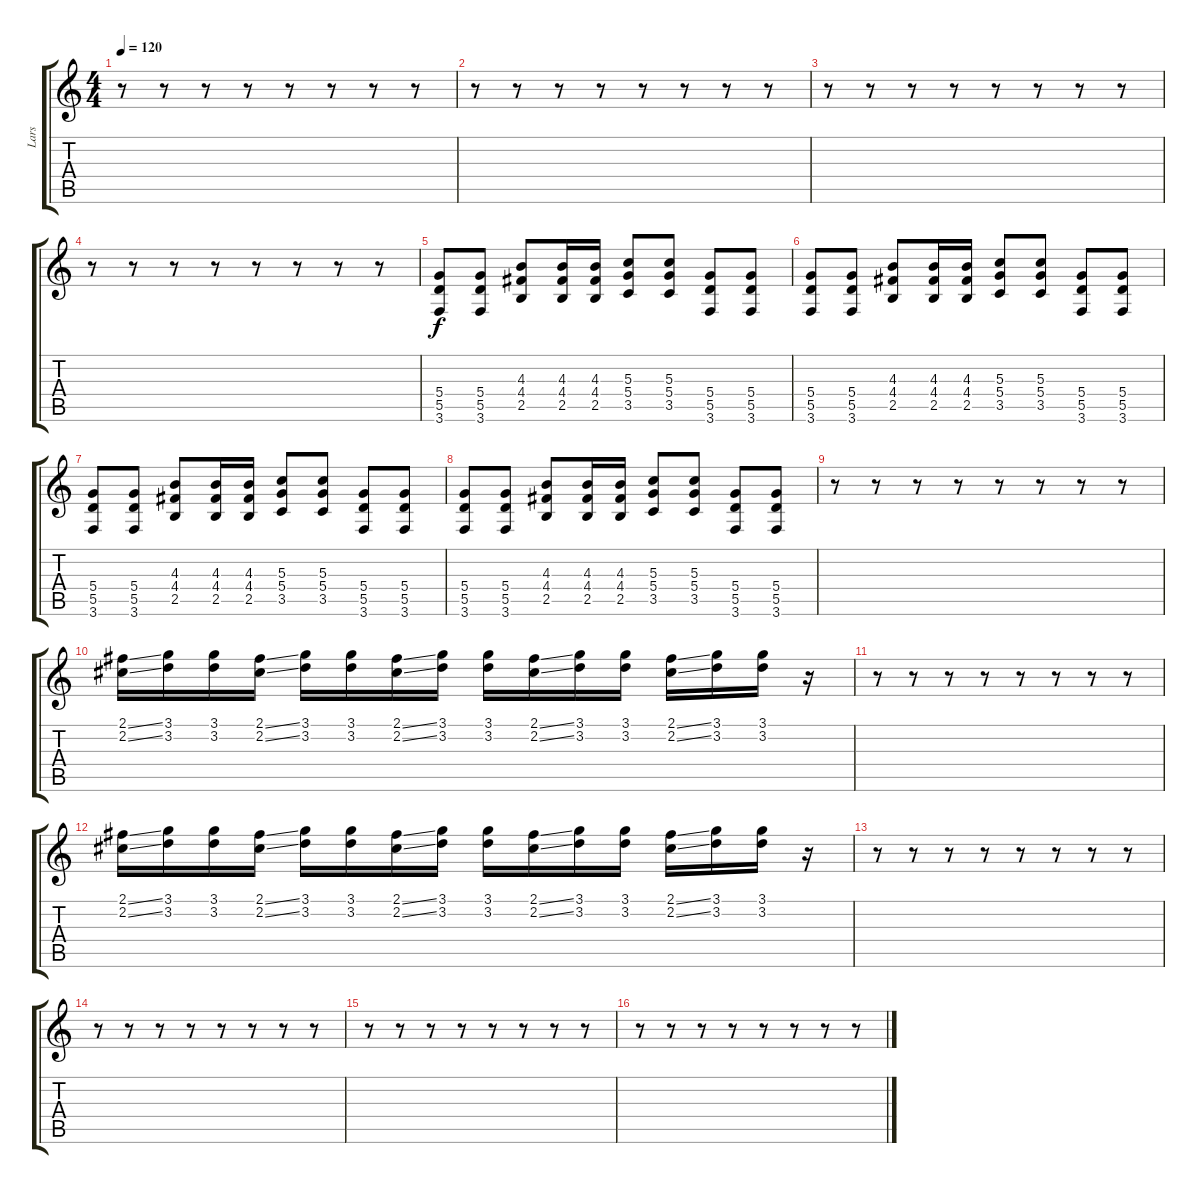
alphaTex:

\track ("Lars" "Lars") {instrument distortionguitar}
\staff {score tabs}
\tuning (E4 B3 G3 D3 A2 D2) {hide}
\ts (4 4)
\tempo 120
\clef g2
\ks c
r.8{dy f} r.8 r.8 r.8 r.8 r.8 r.8 r.8 |
r.8 r.8 r.8 r.8 r.8 r.8 r.8 r.8 |
r.8 r.8 r.8 r.8 r.8 r.8 r.8 r.8 |
r.8 r.8 r.8 r.8 r.8 r.8 r.8 r.8 |
(5.4 5.5 3.6).8{instrument distortionguitar} (5.4 5.5 3.6).8 (4.3 4.4 2.5).8 (4.3 4.4 2.5).16 (4.3 4.4 2.5).16 (5.3 5.4 3.5).8 (5.3 5.4 3.5).8 (5.4 5.5 3.6).8 (5.4 5.5 3.6).8 |
(5.4 5.5 3.6).8 (5.4 5.5 3.6).8 (4.3 4.4 2.5).8 (4.3 4.4 2.5).16 (4.3 4.4 2.5).16 (5.3 5.4 3.5).8 (5.3 5.4 3.5).8 (5.4 5.5 3.6).8 (5.4 5.5 3.6).8 |
(5.4 5.5 3.6).8 (5.4 5.5 3.6).8 (4.3 4.4 2.5).8 (4.3 4.4 2.5).16 (4.3 4.4 2.5).16 (5.3 5.4 3.5).8 (5.3 5.4 3.5).8 (5.4 5.5 3.6).8 (5.4 5.5 3.6).8 |
(5.4 5.5 3.6).8 (5.4 5.5 3.6).8 (4.3 4.4 2.5).8 (4.3 4.4 2.5).16 (4.3 4.4 2.5).16 (5.3 5.4 3.5).8 (5.3 5.4 3.5).8 (5.4 5.5 3.6).8 (5.4 5.5 3.6).8 |
r.8 r.8 r.8 r.8 r.8 r.8 r.8 r.8 |
(2.1{ss} 2.2{ss}).16 (3.1 3.2).16 (3.1 3.2).16 (2.1{ss} 2.2{ss}).16 (3.1 3.2).16 (3.1 3.2).16 (2.1{ss} 2.2{ss}).16 (3.1 3.2).16 (3.1 3.2).16 (2.1{ss} 2.2{ss}).16 (3.1 3.2).16 (3.1 3.2).16 (2.1{ss} 2.2{ss}).16 (3.1 3.2).16 (3.1 3.2).16 r.16 |
r.8 r.8 r.8 r.8 r.8 r.8 r.8 r.8 |
(2.1{ss} 2.2{ss}).16 (3.1 3.2).16 (3.1 3.2).16 (2.1{ss} 2.2{ss}).16 (3.1 3.2).16 (3.1 3.2).16 (2.1{ss} 2.2{ss}).16 (3.1 3.2).16 (3.1 3.2).16 (2.1{ss} 2.2{ss}).16 (3.1 3.2).16 (3.1 3.2).16 (2.1{ss} 2.2{ss}).16 (3.1 3.2).16 (3.1 3.2).16 r.16 |
r.8 r.8 r.8 r.8 r.8 r.8 r.8 r.8 |
r.8 r.8 r.8 r.8 r.8 r.8 r.8 r.8 |
r.8 r.8 r.8 r.8 r.8 r.8 r.8 r.8 |
r.8 r.8 r.8 r.8 r.8 r.8 r.8 r.8
